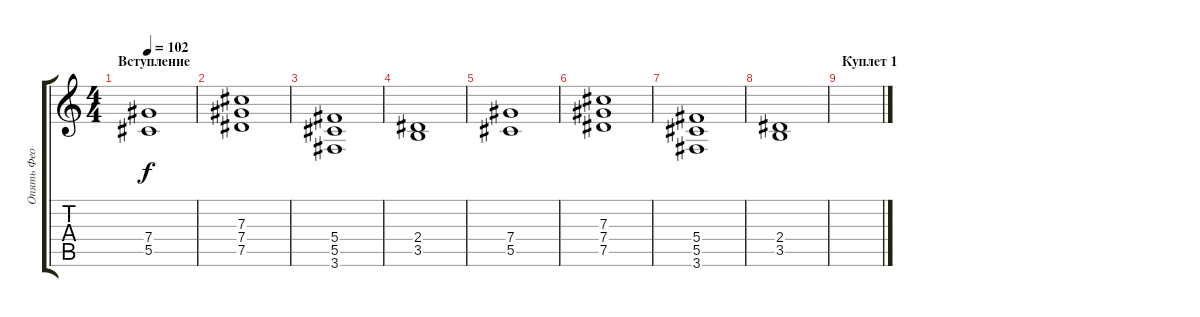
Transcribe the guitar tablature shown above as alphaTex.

\track ("Опять Фео" "Опять Фео") {instrument distortionguitar}
\staff {score tabs}
\tuning (Eb4 Bb3 Gb3 Db3 Ab2 Eb2) {hide}
\ts (4 4)
\section ("" "Вступление")
\tempo 102
\clef g2
\ks c
(7.4 5.5).1{dy f instrument distortionguitar} |
(7.3 7.4 7.5).1 |
(5.4 5.5 3.6).1 |
(2.4 3.5).1 |
(7.4 5.5).1 |
(7.3 7.4 7.5).1 |
(5.4 5.5 3.6).1 |
(2.4 3.5).1 |
\section ("" "Куплет 1")
